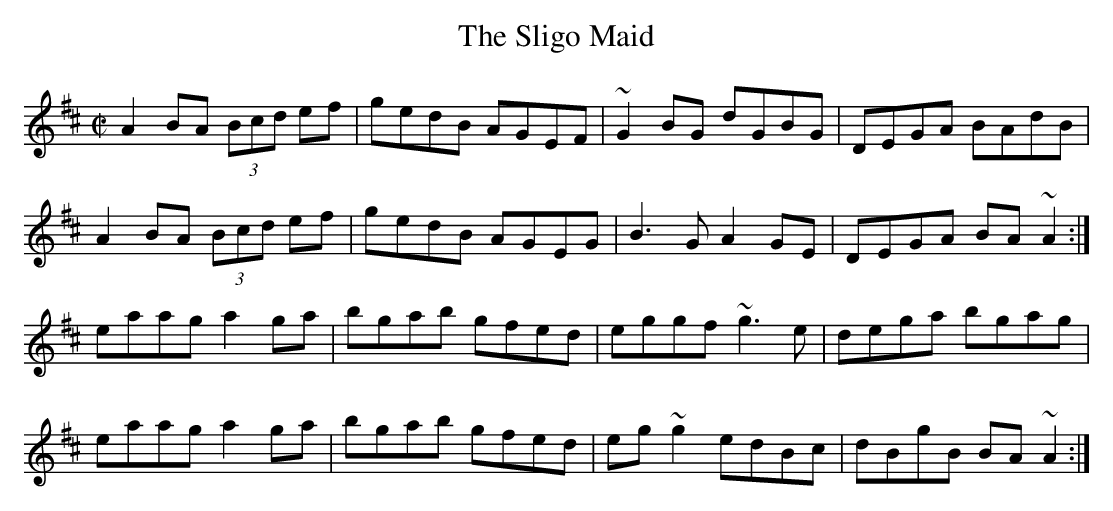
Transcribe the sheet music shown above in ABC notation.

X:1
T:Sligo Maid, The
M:C|
E:9
K:AMix
A2 BA (3Bcd ef|gedB AGEF|~G2 BG dGBG|DEGA BAdB|*
A2 BA (3Bcd ef|gedB AGEG|B3G A2GE|DEGA BA ~A2:|*
eaag a2ga|bgab gfed|eggf ~g3e|dega bgag|*
eaag a2ga|bgab gfed|eg~g2 edBc|dBgB BA ~A2:|**
